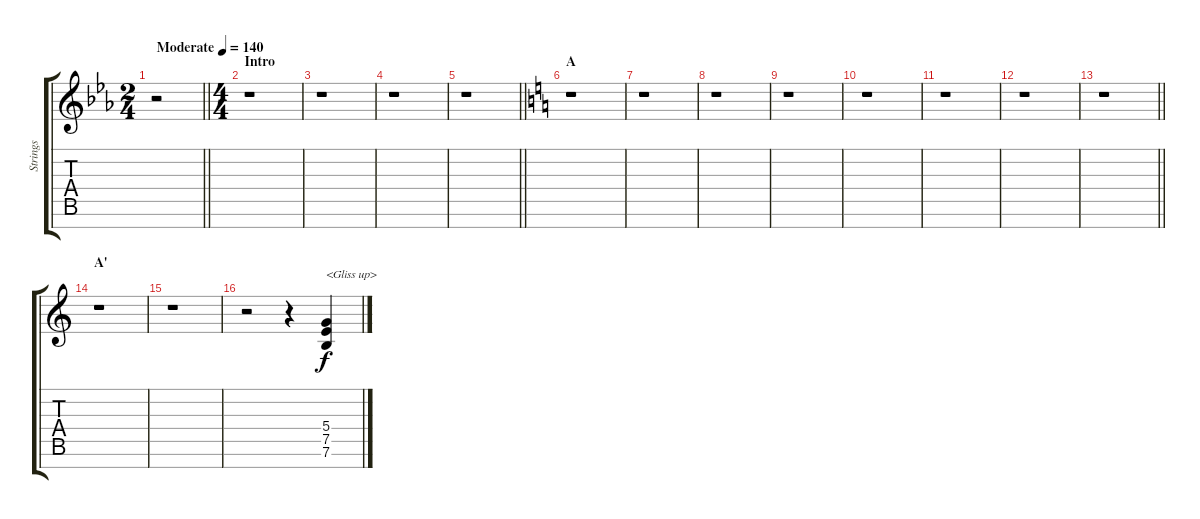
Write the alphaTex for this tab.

\track ("Strings" "Strings") {instrument stringensemble1}
\staff {score tabs}
\tuning (E5 B4 G4 D4 A3 E3 B2) {hide}
\ts (2 4)
\tempo (140 "Moderate")
\clef g2
\barLineRight lightlight
\ks eb
r.2{dy f instrument stringensemble1} |
\ts (4 4)
\section ("" "Intro")
r.1 |
r.1 |
r.1 |
\barLineRight lightlight
r.1 |
\section ("" "A")
\ks c
r.1 |
r.1 |
r.1 |
r.1 |
r.1 |
r.1 |
r.1 |
\barLineRight lightlight
r.1 |
\section ("" "A'")
r.1 |
r.1 |
r.2 r.4 (5.4 7.5 7.6).4{txt "<Gliss up>"}
